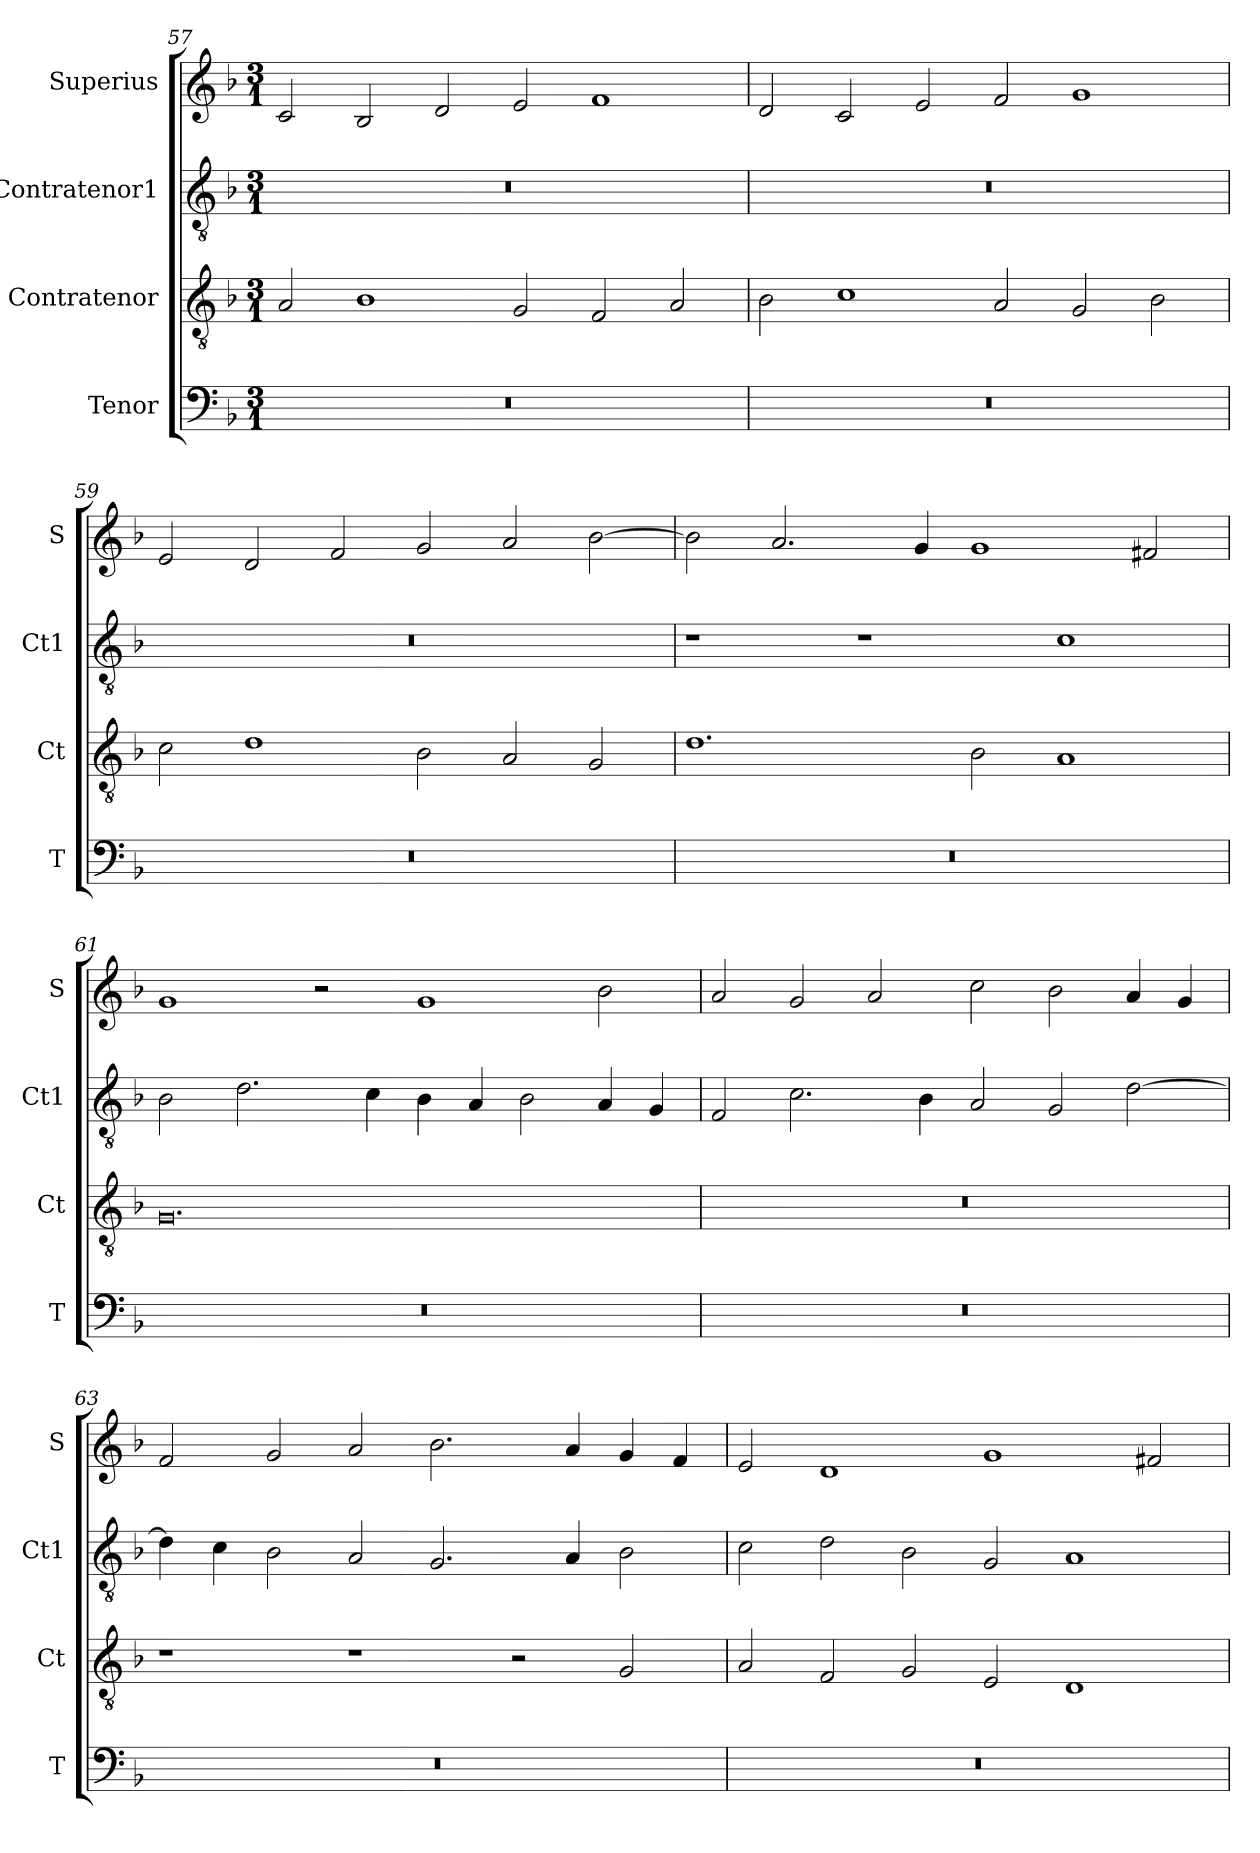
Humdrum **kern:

**kern	**kern	**kern	**kern
*part4	*part3	*part2	*part1
*staff4	*staff3	*staff2	*staff1
*I"Tenor	*I"Contratenor	*I"Contratenor1	*I"Superius
*I'T	*I'Ct	*I'Ct1	*I'S
*clefF4	*clefGv2	*clefGv2	*clefG2
*k[b-]	*k[b-]	*k[b-]	*k[b-]
*M3/1	*M3/1	*M3/1	*M3/1
=57	=57	=57	=57
0.r	2A/	0.r	2c/
.	1B-	.	2B-/
.	.	.	2d/
.	2G/	.	2e/
.	2F/	.	1f
.	2A/	.	.
=58	=58	=58	=58
0.r	2B-\	0.r	2d/
.	1c	.	2c/
.	.	.	2e/
.	2A/	.	2f/
.	2G/	.	1g
.	2B-\	.	.
=59	=59	=59	=59
0.r	2c\	0.r	2e/
.	1d	.	2d/
.	.	.	2f/
.	2B-\	.	2g/
.	2A/	.	2a/
.	2G/	.	[2b-\
=60	=60	=60	=60
0.r	1.d	1r	2b-\]
.	.	.	2.a/
.	.	1r	.
.	.	.	4g/
.	2B-\	.	1g
.	1A	1c	.
.	.	.	2f#X/
=61	=61	=61	=61
0.r	0.G	2B-\	1g
.	.	2.d\	.
.	.	.	2r
.	.	4c\	.
.	.	4B-\	1g
.	.	4A/	.
.	.	2B-\	.
.	.	4A/	2b-\
.	.	4G/	.
=62	=62	=62	=62
0.r	0.r	2F/	2a/
.	.	2.c\	2g/
.	.	.	2a/
.	.	4B-\	.
.	.	2A/	2cc\
.	.	2G/	2b-\
.	.	[2d\	4a/
.	.	.	4g/
=63	=63	=63	=63
0.r	1r	4d\]	2f/
.	.	4c\	.
.	.	2B-\	2g/
.	1r	2A/	2a/
.	.	2.G/	2.b-\
.	2r	.	.
.	.	4A/	4a/
.	2G/	2B-\	4g/
.	.	.	4f/
=64	=64	=64	=64
0.r	2A/	2c\	2e/
.	2F/	2d\	1d
.	2G/	2B-\	.
.	2E/	2G/	1g
.	1D	1A	.
.	.	.	2f#X/
=	=	=	=
*-	*-	*-	*-
